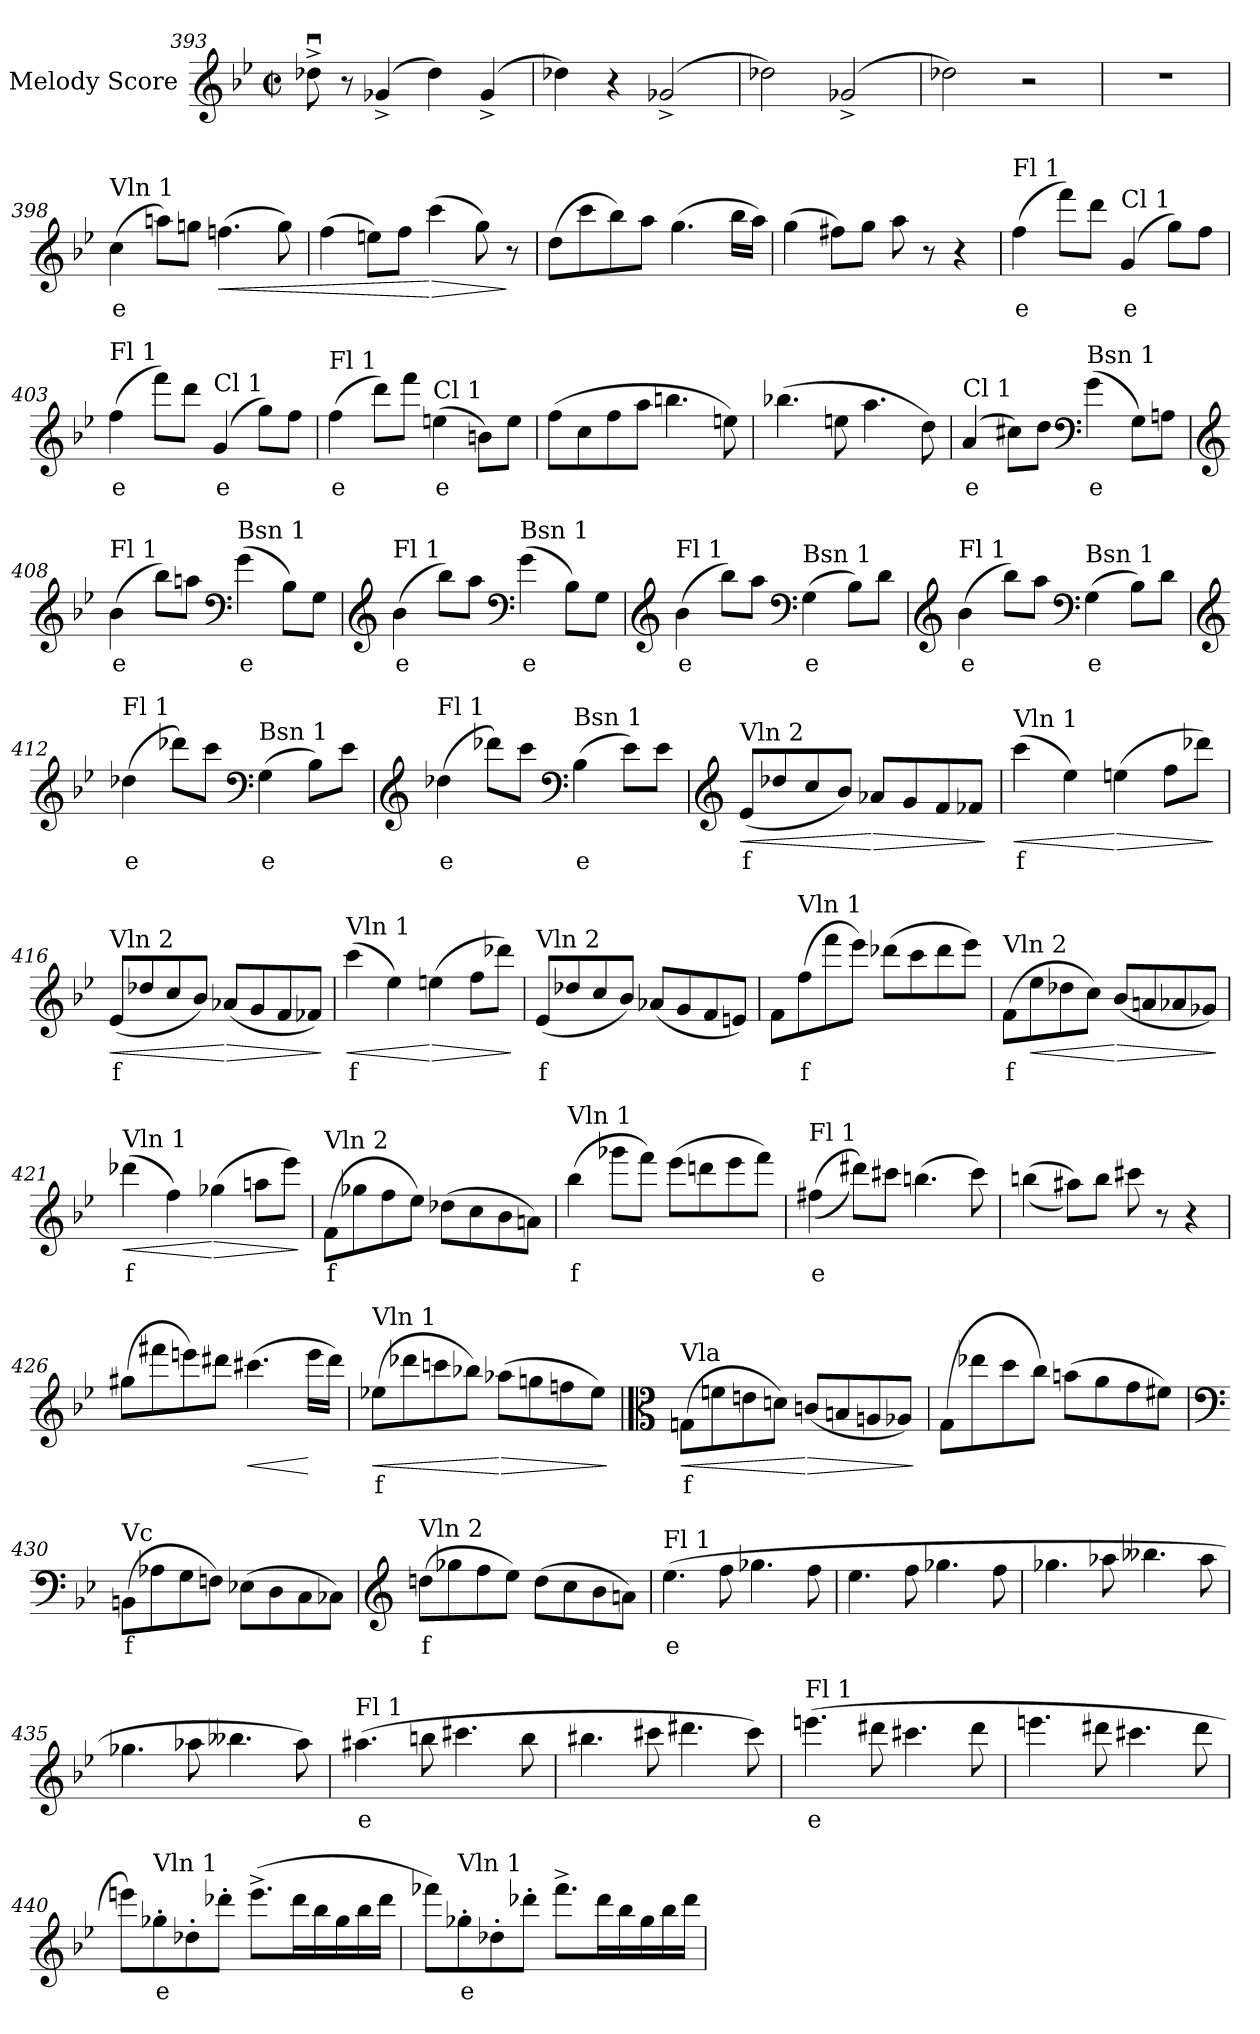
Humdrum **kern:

**kern	**text	**dynam
*part1	*part1	*part1
*staff1	*staff1	*staff1
*I"Melody Score	*	*
*clefG2	*	*
*k[b-e-]	*	*
*M2/2	*	*
*met(c|)	*	*
=393	=393	=393
8dd-Xu>^>\	.	.
8r	.	.
(4g-X^>/	.	.
4dd-\)	.	.
(4g-^>/	.	.
=394	=394	=394
4dd-X\)	.	.
4r	.	.
(2g-X^>/	.	.
=395	=395	=395
2dd-X\)	.	.
(2g-X^>/	.	.
=396	=396	=396
2dd-X\)	.	.
2r	.	.
=397	=397	=397
1r	.	.
=398	=398	=398
!LO:TX:a:t=Vln 1	!	!
!	!LO:LY:b:color=#FF0000	!
(4cc\	e	.
8aan\L)	.	.
8ggn\J	.	.
!	!	!LO:HP:b
(4.ffn\	.	<
8gg\)	.	.
=399	=399	=399
(4ff\	.	.
8een\L)	.	.
8ff\J	.	.
!	!	!LO:HP:n=1:b
(4ccc\	.	[ >
8gg\)	.	.
8r	.	]
=400	=400	=400
(8dd\L	.	.
8ccc\	.	.
8bb-\)	.	.
8aa\J	.	.
(4.gg\	.	.
16bb-\LL	.	.
16aa\JJ)	.	.
=401	=401	=401
(4gg\	.	.
8ff#X\L)	.	.
8gg\J	.	.
8aa\	.	.
8r	.	.
4r	.	.
=402	=402	=402
!LO:TX:a:t=Fl 1	!	!
!	!LO:LY:b:color=#FF0000	!
(4ff\	e	.
8fff\L)	.	.
8ddd\J	.	.
!LO:TX:a:t=Cl 1	!	!
!	!LO:LY:b:color=#FF0000	!
(4g/	e	.
8gg\L)	.	.
8ff\J	.	.
=403	=403	=403
!LO:TX:a:t=Fl 1	!	!
!	!LO:LY:b:color=#FF0000	!
(4ff\	e	.
8fff\L)	.	.
8ddd\J	.	.
!LO:TX:a:t=Cl 1	!	!
!	!LO:LY:b:color=#FF0000	!
(4g/	e	.
8gg\L)	.	.
8ff\J	.	.
=404	=404	=404
!LO:TX:a:t=Fl 1	!	!
!	!LO:LY:b:color=#FF0000	!
(4ff\	e	.
8ddd\L)	.	.
8fff\J	.	.
!LO:TX:a:t=Cl 1	!	!
!	!LO:LY:b:color=#FF0000	!
(4ee\	e	.
8b\L)	.	.
8ee\J	.	.
=405	=405	=405
(8ff\L	.	.
8cc\	.	.
8ff\	.	.
8aa\J	.	.
4.bbn\	.	.
8ee\)	.	.
=406	=406	=406
(4.bb-X\	.	.
8ee\	.	.
4.aa\	.	.
8dd\)	.	.
=407	=407	=407
!LO:TX:a:t=Cl 1	!	!
!	!LO:LY:b:color=#FF0000	!
(4a/	e	.
8cc#X\L)	.	.
8dd\J	.	.
*clefF4	*	*
!LO:TX:a:t=Bsn 1	!	!
!	!LO:LY:b:color=#FF0000	!
(4g\	e	.
8G\L)	.	.
8An\J	.	.
=408	=408	=408
*clefG2	*	*
!LO:TX:a:t=Fl 1	!	!
!	!LO:LY:b:color=#FF0000	!
(4b-\	e	.
8bb-\L)	.	.
8aan\J	.	.
*clefF4	*	*
!LO:TX:a:t=Bsn 1	!	!
!	!LO:LY:b:color=#FF0000	!
(4g\	e	.
8B-\L)	.	.
8G\J	.	.
=409	=409	=409
*clefG2	*	*
!LO:TX:a:t=Fl 1	!	!
!	!LO:LY:b:color=#FF0000	!
(4b-\	e	.
8bb-\L)	.	.
8aa\J	.	.
*clefF4	*	*
!LO:TX:a:t=Bsn 1	!	!
!	!LO:LY:b:color=#FF0000	!
(4g\	e	.
8B-\L)	.	.
8G\J	.	.
=410	=410	=410
*clefG2	*	*
!LO:TX:a:t=Fl 1	!	!
!	!LO:LY:b:color=#FF0000	!
(4b-\	e	.
8bb-\L)	.	.
8aa\J	.	.
*clefF4	*	*
!LO:TX:a:t=Bsn 1	!	!
!	!LO:LY:b:color=#FF0000	!
(4G\	e	.
8B-\L)	.	.
8d\J	.	.
=411	=411	=411
*clefG2	*	*
!LO:TX:a:t=Fl 1	!	!
!	!LO:LY:b:color=#FF0000	!
(4b-\	e	.
8bb-\L)	.	.
8aa\J	.	.
*clefF4	*	*
!LO:TX:a:t=Bsn 1	!	!
!	!LO:LY:b:color=#FF0000	!
(4G\	e	.
8B-\L)	.	.
8d\J	.	.
=412	=412	=412
*clefG2	*	*
!LO:TX:a:t=Fl 1	!	!
!	!LO:LY:b:color=#FF0000	!
(4dd-X\	e	.
8ddd-X\L)	.	.
8ccc\J	.	.
*clefF4	*	*
!LO:TX:a:t=Bsn 1	!	!
!	!LO:LY:b:color=#FF0000	!
(4G\	e	.
8B-\L)	.	.
8e-\J	.	.
=413	=413	=413
*clefG2	*	*
!LO:TX:a:t=Fl 1	!	!
!	!LO:LY:b:color=#FF0000	!
(4dd-X\	e	.
8ddd-X\L)	.	.
8ccc\J	.	.
*clefF4	*	*
!LO:TX:a:t=Bsn 1	!	!
!	!LO:LY:b:color=#FF0000	!
(4B-\	e	.
8e-\L)	.	.
8e-\J	.	.
=414	=414	=414
*clefG2	*	*
!LO:TX:a:t=Vln 2	!	!
!	!LO:LY:b:color=#FF0000	!LO:HP:b
(8e-/L	f	<
8dd-X/	.	.
8cc/	.	.
8b-/J)	.	.
!	!	!LO:HP:n=1:b
8a-X/L	.	[ >
8g/	.	.
8f/	.	.
8f-X/J	.	.
.	.	]
=415	=415	=415
!LO:TX:a:t=Vln 1	!	!
!	!LO:LY:b:color=#FF0000	!LO:HP:b
(4ccc\	f	<
4ee-\)	.	.
!	!	!LO:HP:n=1:b
(4een\	.	[ >
8ff\L	.	.
8ddd-X\J)	.	.
.	.	]
=416	=416	=416
!LO:TX:a:t=Vln 2	!	!
!	!LO:LY:b:color=#FF0000	!LO:HP:b
(8e-/L	f	<
8dd-X/	.	.
8cc/	.	.
8b-/J)	.	.
!	!	!LO:HP:n=1:b
(8a-X/L	.	[ >
8g/	.	.
8f/	.	.
8f-X/J)	.	.
.	.	]
=417	=417	=417
!LO:TX:a:t=Vln 1	!	!
!	!LO:LY:b:color=#FF0000	!LO:HP:b
(4ccc\	f	<
4ee-\)	.	.
!	!	!LO:HP:n=1:b
(4een\	.	[ >
8ff\L	.	.
8ddd-X\J)	.	.
.	.	]
=418	=418	=418
!LO:TX:a:t=Vln 2	!	!
!	!LO:LY:b:color=#FF0000	!
(8e-/L	f	.
8dd-X/	.	.
8cc/	.	.
8b-/J)	.	.
(8a-X/L	.	.
8g/	.	.
8f/	.	.
8en/J)	.	.
=419	=419	=419
8f\L	.	.
!LO:TX:a:t=Vln 1	!	!
!	!LO:LY:b:color=#FF0000	!
(8ff\	f	.
8fff\	.	.
8eee-\J)	.	.
(8ddd-X\L	.	.
8ccc\	.	.
8ddd-\	.	.
8eee-\J)	.	.
=420	=420	=420
!LO:TX:a:t=Vln 2	!	!
!	!LO:LY:b:color=#FF0000	!
(8f\L	f	.
!	!	!LO:HP:b
8ee-\	.	<
8dd-X\	.	.
8cc\J)	.	.
!	!	!LO:HP:n=1:b
(8b-/L	.	[ >
8an/	.	.
8a-X/	.	.
8g-X/J)	.	.
.	.	]
=421	=421	=421
!LO:TX:a:t=Vln 1	!	!
!	!LO:LY:b:color=#FF0000	!LO:HP:b
(4ddd-X\	f	<
4ff\)	.	.
!	!	!LO:HP:n=1:b
(4gg-X\	.	[ >
8aan\L	.	.
8eee-\J)	.	.
.	.	]
=422	=422	=422
!LO:TX:a:t=Vln 2	!	!
!	!LO:LY:b:color=#FF0000	!
(8f\L	f	.
8gg-X\	.	.
8ff\	.	.
8ee-\J)	.	.
(8dd-X\L	.	.
8cc\	.	.
8b-\	.	.
8an\J)	.	.
=423	=423	=423
!LO:TX:a:t=Vln 1	!	!
!	!LO:LY:b:color=#FF0000	!
(4bb-\	f	.
8ggg-X\L	.	.
8fff\J)	.	.
(8eee-\L	.	.
8dddn\	.	.
8eee-\	.	.
8fff\J)	.	.
=424	=424	=424
!LO:TX:a:t=Fl 1	!	!
!	!LO:LY:b:color=#FF0000	!
((4ff#X\	e	.
8ddd#X\L))	.	.
8ccc#X\J	.	.
(4.bbn\	.	.
8ccc#\)	.	.
=425	=425	=425
((4bbn\	.	.
8aa#X\L))	.	.
8bb\J	.	.
8ccc#X\	.	.
8r	.	.
4r	.	.
=426	=426	=426
(8gg#X\L	.	.
8fff#X\	.	.
8eeen\)	.	.
8ddd#X\J	.	.
!	!	!LO:HP:b
(4.ccc#X\	.	<
16eee\LL	.	[
16ddd#\JJ)	.	.
=427	=427	=427
!LO:TX:a:t=Vln 1	!	!
!	!LO:LY:b:color=#FF0000	!LO:HP:b
(8ee-X\L	f	<
8ddd-X\	.	.
8cccn\	.	.
8bb-X\J)	.	.
!	!	!LO:HP:n=1:b
(8aa-X\L	.	[ >
8ggn\	.	.
8ffn\	.	.
8ee-\J)	.	.
.	.	]
=428	=428	=428
*clefC3	*	*
!LO:TX:a:t=Vla	!	!
!	!LO:LY:b:color=#FF0000	!LO:HP:b
(8Gn\L	f	<
8fn\	.	.
8en\	.	.
8dn\J)	.	.
!	!	!LO:HP:n=1:b
(8cn/L	.	[ >
8Bn/	.	.
8An/	.	.
8A-X/J)	.	.
.	.	]
=429	=429	=429
(8G\L	.	.
8ee-X\	.	.
8dd\	.	.
8cc\J)	.	.
(8bn\L	.	.
8a\	.	.
8g\	.	.
8f#X\J)	.	.
=430	=430	=430
*clefF4	*	*
!LO:TX:a:t=Vc	!	!
!	!LO:LY:b:color=#FF0000	!
(8BBn\L	f	.
8A-X\	.	.
8G\	.	.
8Fn\J)	.	.
(8E-X\L	.	.
8D\	.	.
8C\	.	.
8C-X\J)	.	.
=431	=431	=431
*clefG2	*	*
!LO:TX:a:t=Vln 2	!	!
!	!LO:LY:b:color=#FF0000	!
(8ddn\L	f	.
8gg-X\	.	.
8ff\	.	.
8ee-\J)	.	.
(8dd\L	.	.
8cc\	.	.
8b-\	.	.
8an\J)	.	.
=432	=432	=432
!LO:TX:a:t=Fl 1	!	!
!	!LO:LY:b:color=#FF0000	!
(4.ee-\	e	.
8ff\	.	.
4.gg-X\	.	.
8ff\	.	.
=433	=433	=433
4.ee-\	.	.
8ff\	.	.
4.gg-X\	.	.
8ff\	.	.
=434	=434	=434
4.gg-X\	.	.
8aa-X\	.	.
4.bb--X\	.	.
8aa-\	.	.
=435	=435	=435
4.gg-X\	.	.
8aa-X\	.	.
4.bb--X\	.	.
8aa-\)	.	.
=436	=436	=436
!LO:TX:a:t=Fl 1	!	!
!	!LO:LY:b:color=#FF0000	!
(4.aa#X\	e	.
8bbn\	.	.
4.ccc#X\	.	.
8bb\	.	.
=437	=437	=437
4.bb#X\	.	.
8ccc#X\	.	.
4.ddd#X\	.	.
8ccc#\)	.	.
=438	=438	=438
!LO:TX:a:t=Fl 1	!	!
!	!LO:LY:b:color=#FF0000	!
(4.eeen\	e	.
8ddd#X\	.	.
4.ccc#X\	.	.
8ddd#\	.	.
=439	=439	=439
4.eeen\	.	.
8ddd#X\	.	.
4.ccc#X\	.	.
8ddd#\	.	.
=440	=440	=440
8eeen\L)	.	.
!LO:TX:a:t=Vln 1	!	!
!	!LO:LY:b:color=#FF0000	!
8gg-X'\	e	.
8dd-X'\	.	.
8ddd-X'\J	.	.
(8.eee^\L	.	.
16ddd-\L	.	.
16bb-\	.	.
16gg-\	.	.
16bb-\	.	.
16ddd-\JJ	.	.
=441	=441	=441
8fff-X\L)	.	.
!LO:TX:a:t=Vln 1	!	!
!	!LO:LY:b:color=#FF0000	!
8gg-X'\	e	.
8dd-X'\	.	.
8ddd-X'\J	.	.
8.fff-^\L	.	.
16ddd-\L	.	.
16bb-\	.	.
16gg-\	.	.
16bb-\	.	.
16ddd-\JJ	.	.
=	=	=
*-	*-	*-
